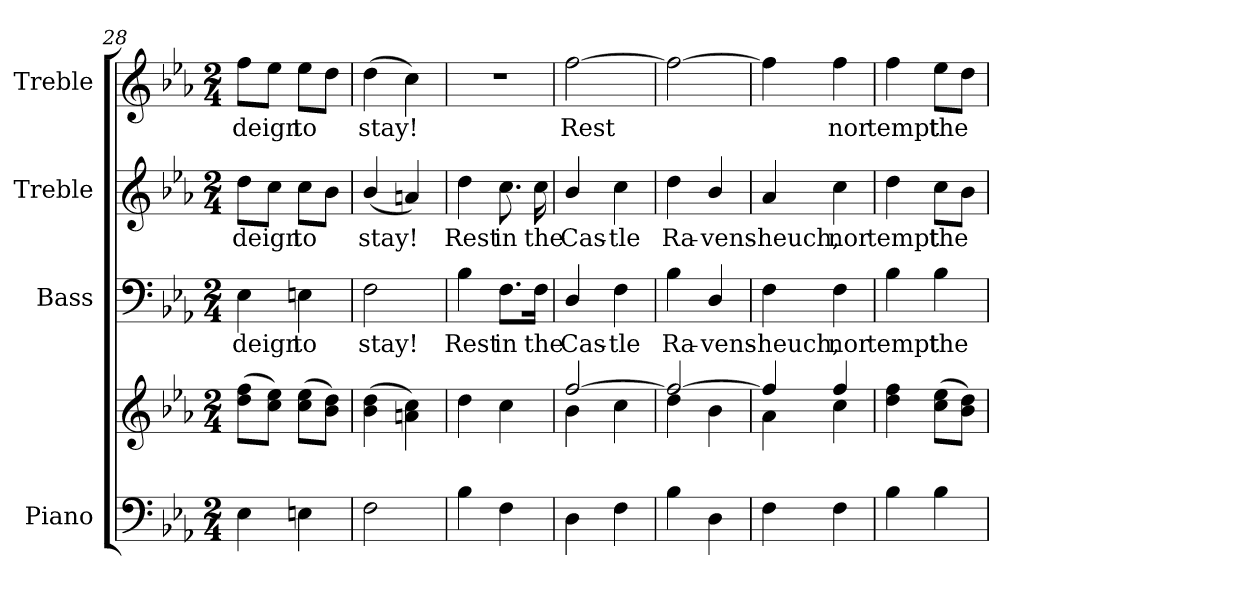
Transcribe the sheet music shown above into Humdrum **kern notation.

**kern	**kern	**kern	**text	**kern	**text	**kern	**text
*part4	*part4	*part3	*part3	*part2	*part2	*part1	*part1
*staff5	*staff4	*staff3	*staff3	*staff2	*staff2	*staff1	*staff1
*I"Piano	*	*I"Bass	*	*I"Treble	*	*I"Treble	*
*I'Pno.	*	*I'B.	*	*	*	*	*
*clefF4	*clefG2	*clefF4	*	*clefG2	*	*clefG2	*
*k[b-e-a-]	*k[b-e-a-]	*k[b-e-a-]	*	*k[b-e-a-]	*	*k[b-e-a-]	*
*E-:	*E-:	*E-:	*	*E-:	*	*E-:	*
*M2/4	*M2/4	*M2/4	*	*M2/4	*	*M2/4	*
=28	=28	=28	=28	=28	=28	=28	=28
!	!	!	!LO:LY:b:color=#000000	!	!	!	!
!	!	!	!	!	!LO:LY:b:color=#000000	!	!
!	!	!	!	!	!	!	!LO:LY:b:color=#000000
4E-i\	(8ddi\ 8ffiL	4E-i\	deign	8ddi\L	deign	8ffi\L	deign
.	8cci\ 8ee-iJ)	.	.	8cci\J	.	8ee-i\J	.
!	!	!	!LO:LY:b:color=#000000	!	!	!	!
!	!	!	!	!	!LO:LY:b:color=#000000	!	!
!	!	!	!	!	!	!	!LO:LY:b:color=#000000
4Eni\	(8cci\ 8ee-iL	4Eni\	to	8cci\L	to	8ee-i\L	to
.	8b-i\ 8ddiJ)	.	.	8b-i\J	.	8ddi\J	.
=29	=29	=29	=29	=29	=29	=29	=29
!	!	!	!LO:LY:b:color=#000000	!	!	!	!
!	!	!	!	!	!LO:LY:b:color=#000000	!	!
!	!	!	!	!	!	!	!LO:LY:b:color=#000000
2Fi\	(4b-i\ 4ddi	2Fi\	stay!	(4b-i/	stay!	(4ddi\	stay!
.	4ani\ 4cci)	.	.	4ani/)	.	4cci\)	.
=30	=30	=30	=30	=30	=30	=30	=30
!	!	!	!LO:LY:b:color=#000000	!	!	!	!
!	!	!	!	!	!LO:LY:b:color=#000000	!LO:N:vis=1	!
4B-i\	4ddi\	4B-i\	Rest	4ddi\	Rest	2r	.
!	!	!	!LO:LY:b:color=#000000	!	!	!	!
!	!	!	!	!	!LO:LY:b:color=#000000	!	!
4Fi\	4cci\	8.Fi\L	in	8.cci\	in	.	.
!	!	!	!LO:LY:b:color=#000000	!	!	!	!
!	!	!	!	!	!LO:LY:b:color=#000000	!	!
.	.	16Fi\Jk	the	16cci\	the	.	.
!!LO:LB:g=z
=31	=31	=31	=31	=31	=31	=31	=31
*	*^	*	*	*	*	*	*
!	!	!	!	!LO:LY:b:color=#000000	!	!	!	!
!	!	!	!	!	!	!LO:LY:b:color=#000000	!	!
!	!	!	!	!	!	!	!	!LO:LY:b:color=#000000
4Di\	[2ffi/	4b-i\	4Di/	Cas-	4b-i/	Cas-	[2ffi\	Rest
!	!	!	!	!LO:LY:b:color=#000000	!	!	!	!
!	!	!	!	!	!	!LO:LY:b:color=#000000	!	!
4Fi\	.	4cci\	4Fi\	-tle	4cci\	-tle	.	.
=32	=32	=32	=32	=32	=32	=32	=32	=32
!	!	!	!	!LO:LY:b:color=#000000	!	!	!	!
!	!	!	!	!	!	!LO:LY:b:color=#000000	!	!
4B-i\	2ffi/_	4ddi\	4B-i\	Ra-	4ddi\	Ra-	2ffi\_	.
!	!	!	!	!LO:LY:b:color=#000000	!	!	!	!
!	!	!	!	!	!	!LO:LY:b:color=#000000	!	!
4Di\	.	4b-i\	4Di/	-vens-	4b-i/	-vens-	.	.
=33	=33	=33	=33	=33	=33	=33	=33	=33
!	!	!	!	!LO:LY:b:color=#000000	!	!	!	!
!	!	!	!	!	!	!LO:LY:b:color=#000000	!	!
4Fi\	4ffi/]	4a-i\	4Fi\	-heuch,	4a-i/	-heuch,	4ffi\]	.
!	!	!	!	!LO:LY:b:color=#000000	!	!	!	!
!	!	!	!	!	!	!LO:LY:b:color=#000000	!	!
!	!	!	!	!	!	!	!	!LO:LY:b:color=#000000
4Fi\	4ffi/	4cci\	4Fi\	nor	4cci\	nor	4ffi\	nor
*	*v	*v	*	*	*	*	*	*
=34	=34	=34	=34	=34	=34	=34	=34
*	*^	*	*	*	*	*	*
!	!	!	!	!LO:LY:b:color=#000000	!	!	!	!
*	*v	*v	*	*	*	*	*	*
*	*^	*	*	*	*	*	*
!	!	!	!	!	!	!LO:LY:b:color=#000000	!	!
*	*v	*v	*	*	*	*	*	*
*	*^	*	*	*	*	*	*
!	!	!	!	!	!	!	!	!LO:LY:b:color=#000000
*	*v	*v	*	*	*	*	*	*
4B-i\	4ddi\ 4ffi	4B-i\	tempt	4ddi\	tempt	4ffi\	tempt
!	!	!	!LO:LY:b:color=#000000	!	!	!	!
!	!	!	!	!	!LO:LY:b:color=#000000	!	!
!	!	!	!	!	!	!	!LO:LY:b:color=#000000
4B-i\	(8cci\ 8ee-iL	4B-i\	the	8cci\L	the	8ee-i\L	the
.	8b-i\ 8ddiJ)	.	.	8b-i\J	.	8ddi\J	.
=	=	=	=	=	=	=	=
*-	*-	*-	*-	*-	*-	*-	*-
